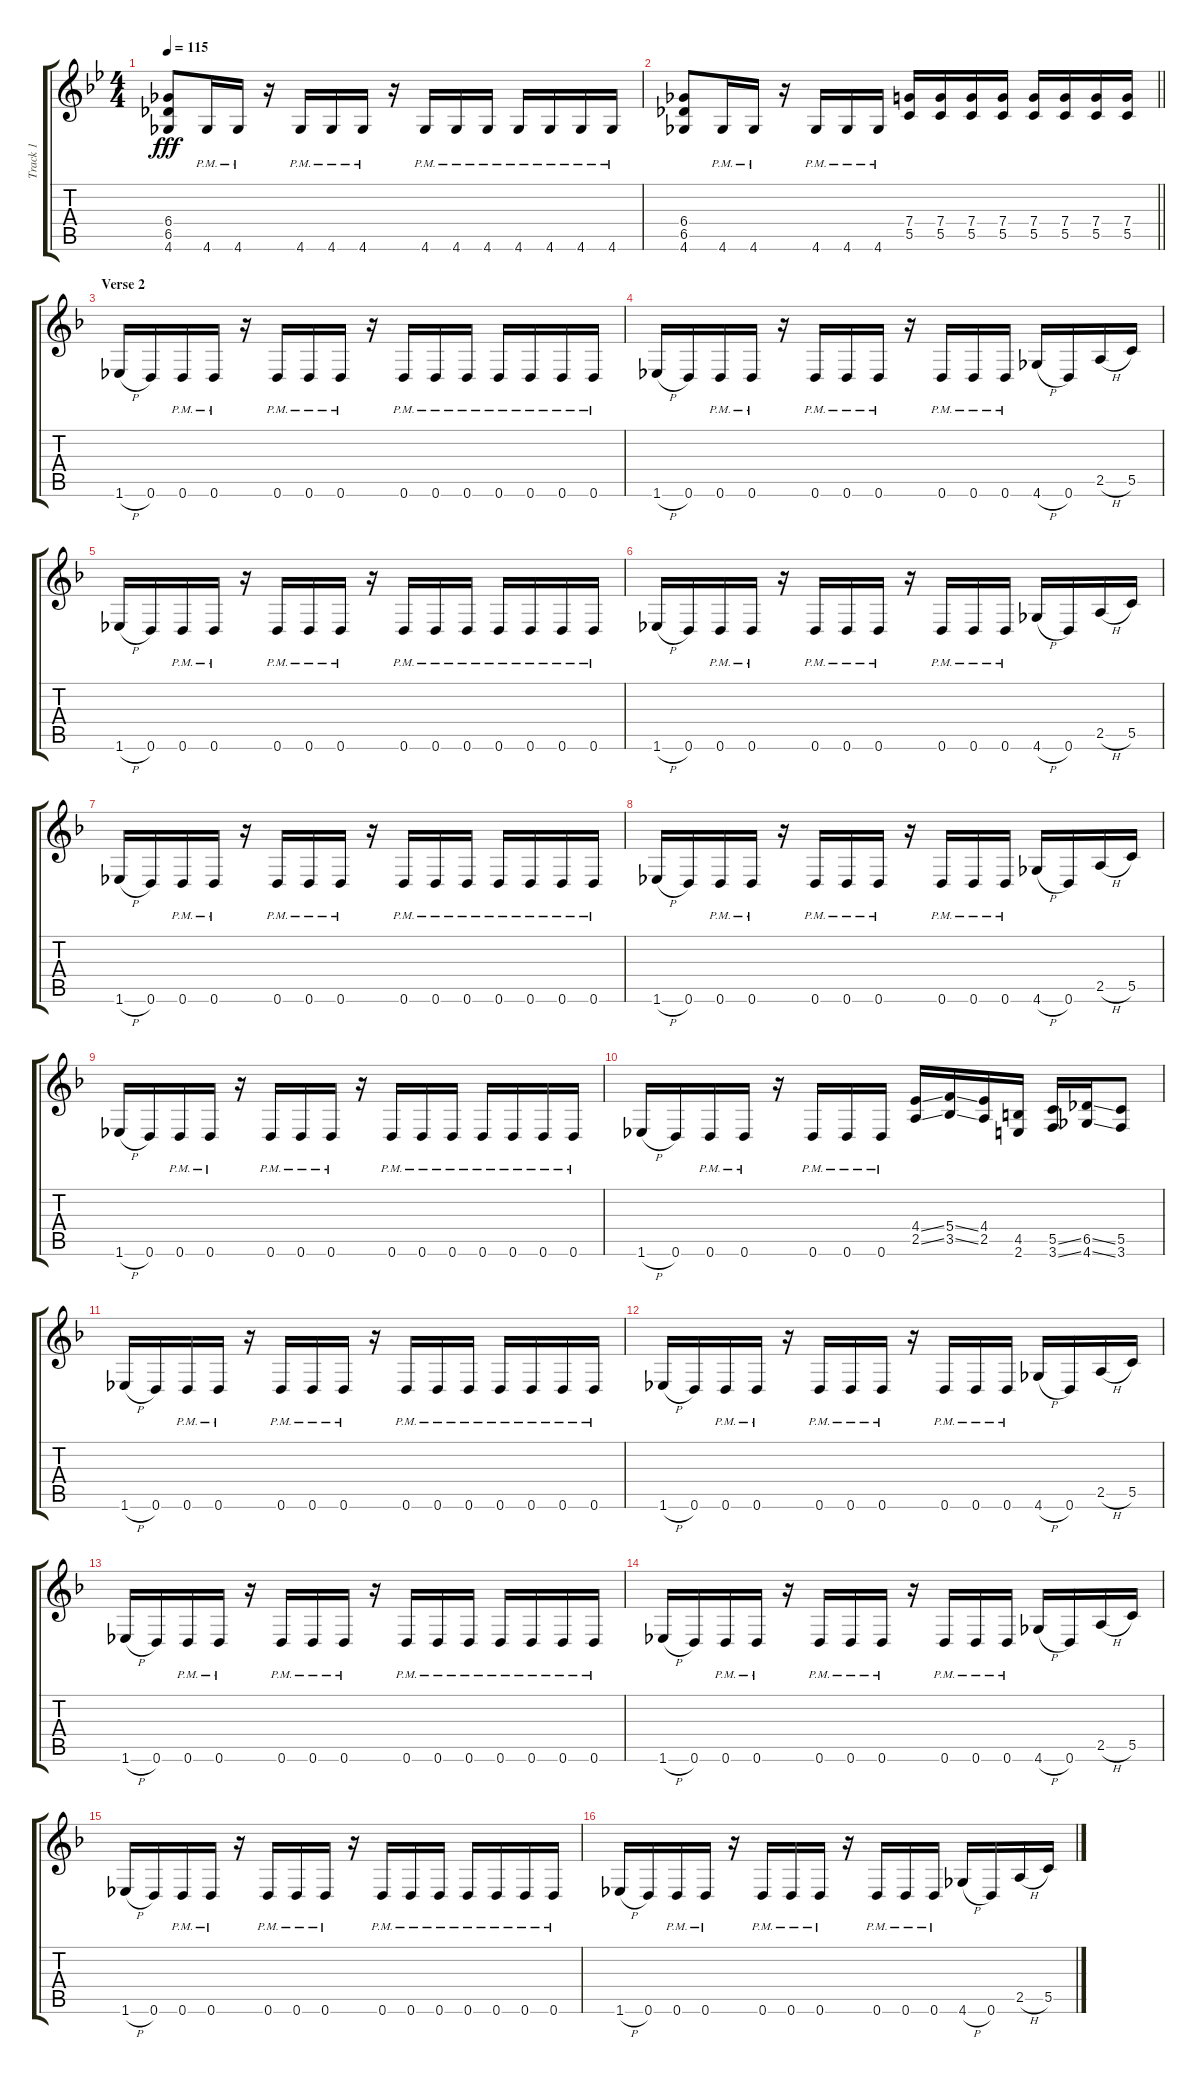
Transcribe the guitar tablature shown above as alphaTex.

\track ("Track 1" "Track 1") {instrument distortionguitar}
\staff {score tabs}
\tuning (D4 A3 F3 C3 G2 D2) {hide}
\ts (4 4)
\tempo 115
\clef g2
\ks gminor
(6.4 6.5 4.6).8{dy fff} 4.6{pm}.16 4.6{pm}.16 r.16 4.6{pm}.16 4.6{pm}.16 4.6{pm}.16 r.16 4.6{pm}.16 4.6{pm}.16 4.6{pm}.16 4.6{pm}.16 4.6{pm}.16 4.6{pm}.16 4.6{pm}.16 |
\barLineRight lightlight
(6.4 6.5 4.6).8 4.6{pm}.16 4.6{pm}.16 r.16 4.6{pm}.16 4.6{pm}.16 4.6{pm}.16 (7.4 5.5).16 (7.4 5.5).16 (7.4 5.5).16 (7.4 5.5).16 (7.4 5.5).16 (7.4 5.5).16 (7.4 5.5).16 (7.4 5.5).16 |
\section ("" "Verse 2")
\ks dminor
1.6{h}.16 0.6.16 0.6{pm}.16 0.6{pm}.16 r.16 0.6{pm}.16 0.6{pm}.16 0.6{pm}.16 r.16 0.6{pm}.16 0.6{pm}.16 0.6{pm}.16 0.6{pm}.16 0.6{pm}.16 0.6{pm}.16 0.6{pm}.16 |
1.6{h}.16 0.6.16 0.6{pm}.16 0.6{pm}.16 r.16 0.6{pm}.16 0.6{pm}.16 0.6{pm}.16 r.16 0.6{pm}.16 0.6{pm}.16 0.6{pm}.16 4.6{h}.16 0.6.16 2.5{h}.16 5.5.16 |
1.6{h}.16 0.6.16 0.6{pm}.16 0.6{pm}.16 r.16 0.6{pm}.16 0.6{pm}.16 0.6{pm}.16 r.16 0.6{pm}.16 0.6{pm}.16 0.6{pm}.16 0.6{pm}.16 0.6{pm}.16 0.6{pm}.16 0.6{pm}.16 |
1.6{h}.16 0.6.16 0.6{pm}.16 0.6{pm}.16 r.16 0.6{pm}.16 0.6{pm}.16 0.6{pm}.16 r.16 0.6{pm}.16 0.6{pm}.16 0.6{pm}.16 4.6{h}.16 0.6.16 2.5{h}.16 5.5.16 |
1.6{h}.16 0.6.16 0.6{pm}.16 0.6{pm}.16 r.16 0.6{pm}.16 0.6{pm}.16 0.6{pm}.16 r.16 0.6{pm}.16 0.6{pm}.16 0.6{pm}.16 0.6{pm}.16 0.6{pm}.16 0.6{pm}.16 0.6{pm}.16 |
1.6{h}.16 0.6.16 0.6{pm}.16 0.6{pm}.16 r.16 0.6{pm}.16 0.6{pm}.16 0.6{pm}.16 r.16 0.6{pm}.16 0.6{pm}.16 0.6{pm}.16 4.6{h}.16 0.6.16 2.5{h}.16 5.5.16 |
1.6{h}.16 0.6.16 0.6{pm}.16 0.6{pm}.16 r.16 0.6{pm}.16 0.6{pm}.16 0.6{pm}.16 r.16 0.6{pm}.16 0.6{pm}.16 0.6{pm}.16 0.6{pm}.16 0.6{pm}.16 0.6{pm}.16 0.6{pm}.16 |
1.6{h}.16 0.6.16 0.6{pm}.16 0.6{pm}.16 r.16 0.6{pm}.16 0.6{pm}.16 0.6{pm}.16 (4.4{ss} 2.5{ss}).16 (5.4{ss} 3.5{ss}).16 (4.4 2.5).16 (4.5 2.6).16 (5.5{ss} 3.6{ss}).16 (6.5{ss} 4.6{ss}).16 (5.5 3.6).8 |
1.6{h}.16 0.6.16 0.6{pm}.16 0.6{pm}.16 r.16 0.6{pm}.16 0.6{pm}.16 0.6{pm}.16 r.16 0.6{pm}.16 0.6{pm}.16 0.6{pm}.16 0.6{pm}.16 0.6{pm}.16 0.6{pm}.16 0.6{pm}.16 |
1.6{h}.16 0.6.16 0.6{pm}.16 0.6{pm}.16 r.16 0.6{pm}.16 0.6{pm}.16 0.6{pm}.16 r.16 0.6{pm}.16 0.6{pm}.16 0.6{pm}.16 4.6{h}.16 0.6.16 2.5{h}.16 5.5.16 |
1.6{h}.16 0.6.16 0.6{pm}.16 0.6{pm}.16 r.16 0.6{pm}.16 0.6{pm}.16 0.6{pm}.16 r.16 0.6{pm}.16 0.6{pm}.16 0.6{pm}.16 0.6{pm}.16 0.6{pm}.16 0.6{pm}.16 0.6{pm}.16 |
1.6{h}.16 0.6.16 0.6{pm}.16 0.6{pm}.16 r.16 0.6{pm}.16 0.6{pm}.16 0.6{pm}.16 r.16 0.6{pm}.16 0.6{pm}.16 0.6{pm}.16 4.6{h}.16 0.6.16 2.5{h}.16 5.5.16 |
1.6{h}.16 0.6.16 0.6{pm}.16 0.6{pm}.16 r.16 0.6{pm}.16 0.6{pm}.16 0.6{pm}.16 r.16 0.6{pm}.16 0.6{pm}.16 0.6{pm}.16 0.6{pm}.16 0.6{pm}.16 0.6{pm}.16 0.6{pm}.16 |
1.6{h}.16 0.6.16 0.6{pm}.16 0.6{pm}.16 r.16 0.6{pm}.16 0.6{pm}.16 0.6{pm}.16 r.16 0.6{pm}.16 0.6{pm}.16 0.6{pm}.16 4.6{h}.16 0.6.16 2.5{h}.16 5.5.16
